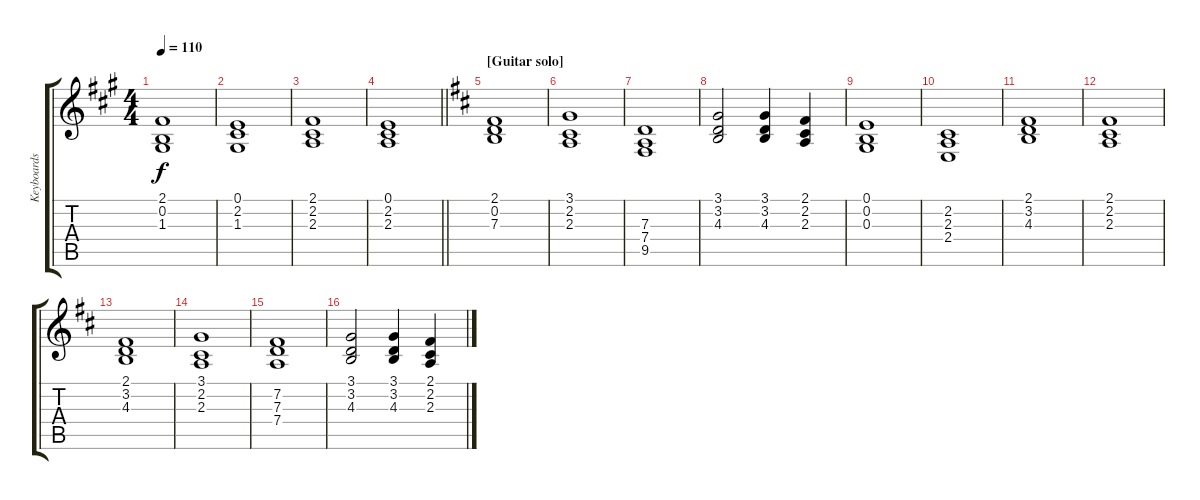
\track ("Keyboards II" "Keyboards ") {instrument pad3polysynth}
\staff {score tabs}
\tuning (E4 B3 G3 D3 A2 E2) {hide}
\ts (4 4)
\tempo 110
\clef g2
\ks a
(2.1 0.2 1.3).1{dy f} |
(0.1 2.2 1.3).1 |
(2.1 2.2 2.3).1 |
\barLineRight lightlight
(0.1 2.2 2.3).1 |
\section ("" "[Guitar solo]")
\ks d
(2.1 0.2 7.3).1 |
(3.1 2.2 2.3).1 |
(7.3 7.4 9.5).1 |
(3.1 3.2 4.3).2 (3.1 3.2 4.3).4 (2.1 2.2 2.3).4 |
(0.1 0.2 0.3).1 |
(2.2 2.3 2.4).1 |
(2.1 3.2 4.3).1 |
(2.1 2.2 2.3).1 |
(2.1 3.2 4.3).1 |
(3.1 2.2 2.3).1 |
(7.2 7.3 7.4).1 |
(3.1 3.2 4.3).2 (3.1 3.2 4.3).4 (2.1 2.2 2.3).4
